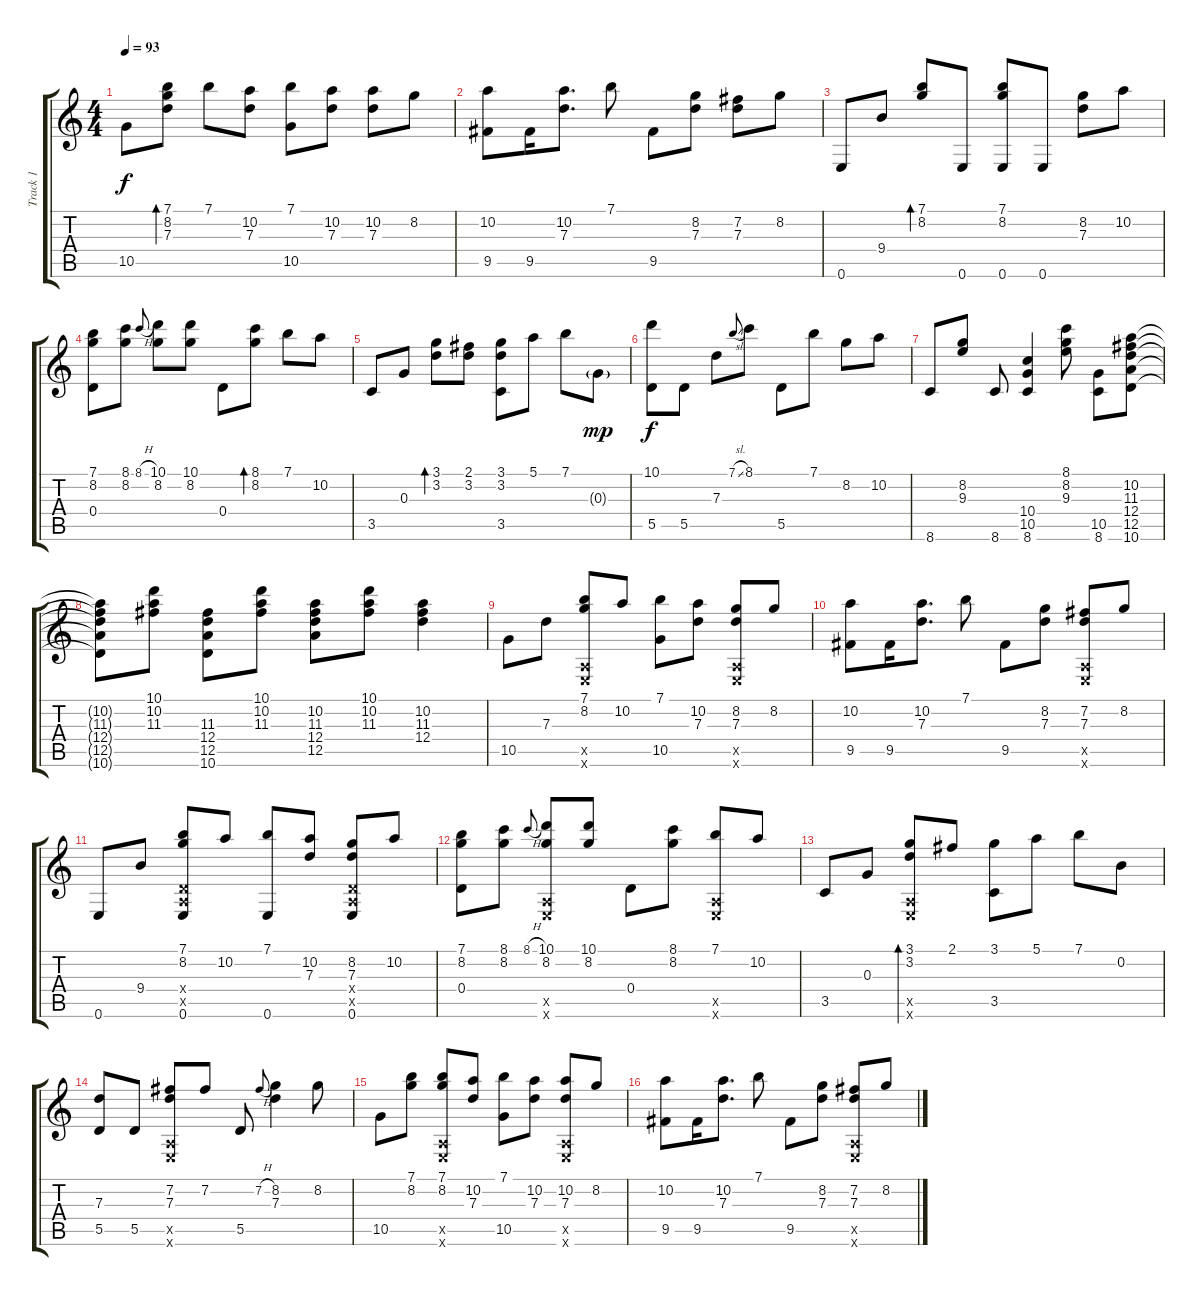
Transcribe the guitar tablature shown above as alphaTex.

\track ("Track 1" "Track 1") {instrument acousticguitarsteel}
\staff {score tabs}
\tuning (E4 B3 G3 D3 A2 E2) {hide}
\ts (4 4)
\tempo 93
\clef g2
\ks c
10.5.8{dy f} (7.1 8.2 7.3).8{bd 60} 7.1.8 (10.2 7.3).8 (7.1 10.5).8 (10.2 7.3).8 (10.2 7.3).8 8.2.8 |
(10.2 9.5).8 9.5.16 (10.2 7.3).8{d} 7.1.8 9.5.8 (8.2 7.3).8 (7.2 7.3).8 8.2.8 |
0.6.8 9.4.8 (7.1 8.2).8{bd 60} 0.6.8 (7.1 8.2 0.6).8 0.6.8 (8.2 7.3).8 10.2.8 |
(7.1 8.2 0.4).8 (8.1 8.2).8 8.1{h}.8{gr onbeat} (10.1 8.2).8 (10.1 8.2).8 0.4.8 (8.1 8.2).8{bd 60} 7.1.8 10.2.8 |
3.5.8 0.3.8 (3.1 3.2).8{bd 60} (2.1 3.2).8 (3.1 3.2 3.5).8 5.1.8 7.1.8 0.3{g}.8{dy mp} |
(10.1 5.5).8{dy f} 5.5.8 7.3.8 7.1{sl}.8{gr onbeat} 8.1.8 5.5.8 7.1.8 8.2.8 10.2.8 |
8.6.8 (8.2 9.3).8 8.6.8 (10.4 10.5 8.6).4 (8.1 8.2 9.3).8 (10.5 8.6).8 (10.2 11.3 12.4 12.5 10.6).8 |
(10.2{t} 11.3{t} 12.4{t} 12.5{t} 10.6{t}).8 (10.1 10.2 11.3).8 (11.3 12.4 12.5 10.6).8 (10.1 10.2 11.3).8 (10.2 11.3 12.4 12.5).8 (10.1 10.2 11.3).8 (10.2 11.3 12.4).4 |
10.5.8 7.3.8 (7.1 8.2 0.5{x} 0.6{x}).8 10.2.8 (7.1 10.5).8 (10.2 7.3).8 (8.2 7.3 0.5{x} 0.6{x}).8 8.2.8 |
(10.2 9.5).8 9.5.16 (10.2 7.3).8{d} 7.1.8 9.5.8 (8.2 7.3).8 (7.2 7.3 0.5{x} 0.6{x}).8 8.2.8 |
0.6.8 9.4.8 (7.1 8.2 0.4{x} 0.5{x} 0.6).8 10.2.8 (7.1 0.6).8 (10.2 7.3).8 (8.2 7.3 0.4{x} 0.5{x} 0.6).8 10.2.8 |
(7.1 8.2 0.4).8 (8.1 8.2).8 8.1{h}.8{gr onbeat} (10.1 8.2 0.5{x} 0.6{x}).8 (10.1 8.2).8 0.4.8 (8.1 8.2).8 (7.1 0.5{x} 0.6{x}).8 10.2.8 |
3.5.8 0.3.8 (3.1 3.2 0.5{x} 0.6{x}).8{bd 60} 2.1.8 (3.1 3.5).8 5.1.8 7.1.8 0.2.8 |
(7.3 5.5).8 5.5.8 (7.2 7.3 0.5{x} 0.6{x}).8 7.2.8 5.5.8 7.2{h}.8{gr onbeat} (8.2 7.3).4 8.2.8 |
10.5.8 (7.1 8.2).8 (7.1 8.2 0.5{x} 0.6{x}).8 (10.2 7.3).8 (7.1 10.5).8 (10.2 7.3).8 (10.2 7.3 0.5{x} 0.6{x}).8 8.2.8 |
(10.2 9.5).8 9.5.16 (10.2 7.3).8{d} 7.1.8 9.5.8 (8.2 7.3).8 (7.2 7.3 0.5{x} 0.6{x}).8 8.2.8
